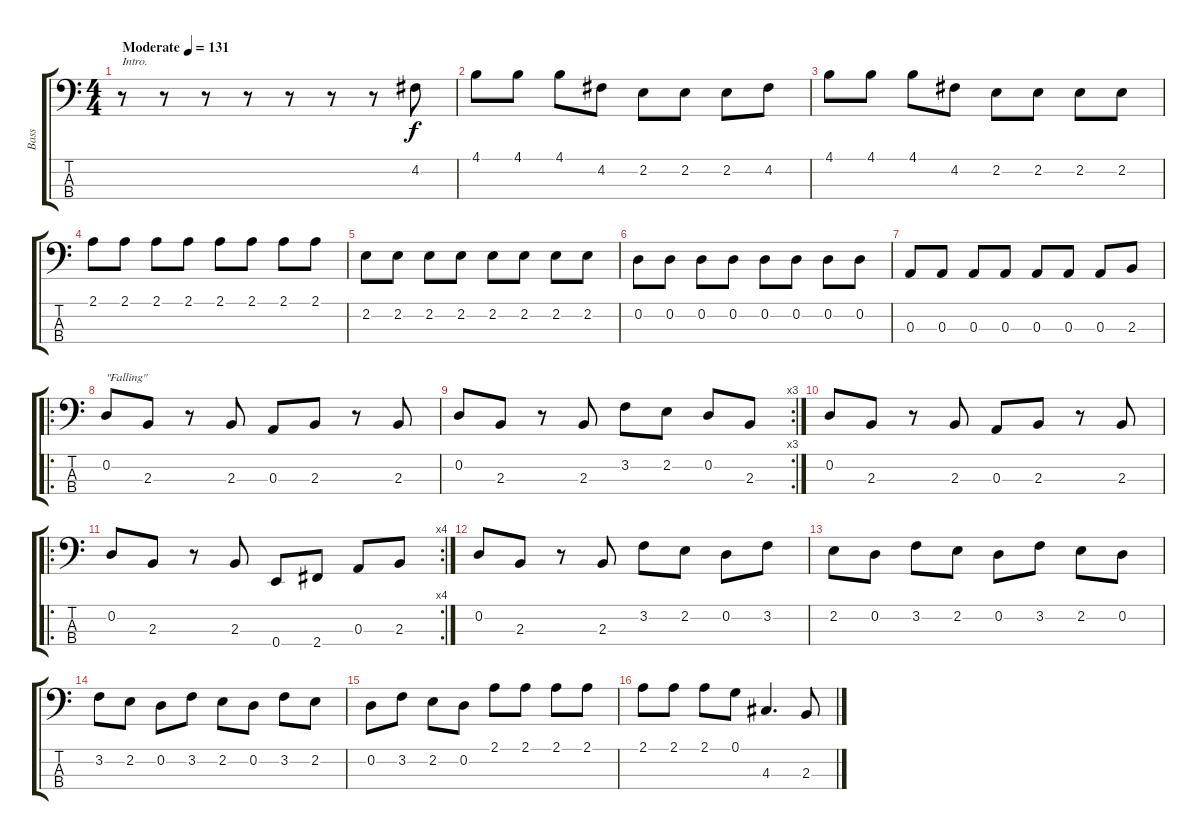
\track ("Bass" "Bass") {instrument electricbassfinger}
\staff {score tabs}
\tuning (G2 D2 A1 E1) {hide}
\ts (4 4)
\tempo (131 "Moderate")
\clef f4
\ks c
r.8{txt "Intro." dy f instrument electricbassfinger} r.8 r.8 r.8 r.8 r.8 r.8 4.2.8 |
4.1.8 4.1.8 4.1.8 4.2.8 2.2.8 2.2.8 2.2.8 4.2.8 |
4.1.8 4.1.8 4.1.8 4.2.8 2.2.8 2.2.8 2.2.8 2.2.8 |
2.1.8 2.1.8 2.1.8 2.1.8 2.1.8 2.1.8 2.1.8 2.1.8 |
2.2.8 2.2.8 2.2.8 2.2.8 2.2.8 2.2.8 2.2.8 2.2.8 |
0.2.8 0.2.8 0.2.8 0.2.8 0.2.8 0.2.8 0.2.8 0.2.8 |
0.3.8 0.3.8 0.3.8 0.3.8 0.3.8 0.3.8 0.3.8 2.3.8 |
\ro
0.2.8{txt "\"Falling\""} 2.3.8 r.8 2.3.8 0.3.8 2.3.8 r.8 2.3.8 |
\rc 3
0.2.8 2.3.8 r.8 2.3.8 3.2.8 2.2.8 0.2.8 2.3.8 |
0.2.8 2.3.8 r.8 2.3.8 0.3.8 2.3.8 r.8 2.3.8 |
\ro
\rc 4
0.2.8 2.3.8 r.8 2.3.8 0.4.8 2.4.8 0.3.8 2.3.8 |
0.2.8 2.3.8 r.8 2.3.8 3.2.8 2.2.8 0.2.8 3.2.8 |
2.2.8 0.2.8 3.2.8 2.2.8 0.2.8 3.2.8 2.2.8 0.2.8 |
3.2.8 2.2.8 0.2.8 3.2.8 2.2.8 0.2.8 3.2.8 2.2.8 |
0.2.8 3.2.8 2.2.8 0.2.8 2.1.8 2.1.8 2.1.8 2.1.8 |
2.1.8 2.1.8 2.1.8 0.1.8 4.3.4{d} 2.3.8
